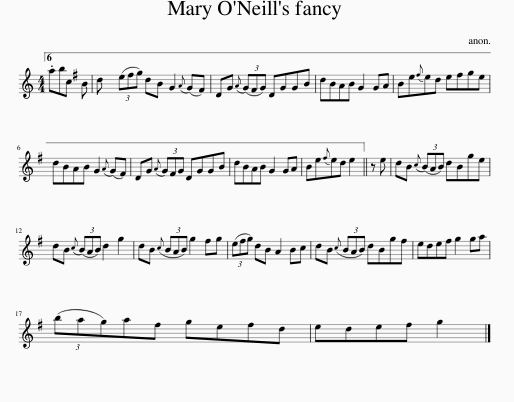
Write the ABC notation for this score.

X:1
L:1/8
M:4/4
I:linebreak $
K:C
V:1 treble
V:1
 .abc B d | (3(e^fg) dB G2{A} (G^F) | DG{A} (3(G^FG) DGGB | dBAB G2 GA | Be{^f}ed efge |$ %5
 dBAB G2{A} (G^F) | DG{A} (3G^FG DGGB | dBAB G2 GA | Be{^f}ed e2 || z e | %10
 dB{c} (3(BAB) dBge |$ dB{c} (3(BAB) d2 g2 | dB({c} (3BAB) g2 ^fg | (3(e^fg) dB A2 Bc | dB({c} (3BAB) dBg^f | %15
 ede^f g2 ga |$ (3(bag)a^f gefd | ede^f g2 |] %18
